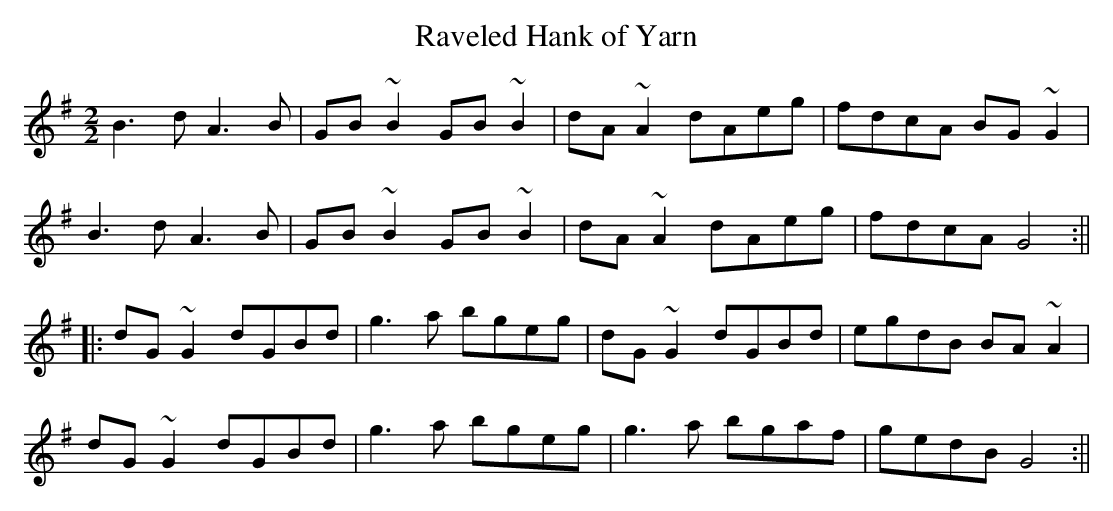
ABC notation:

X:1
T:Raveled Hank of Yarn
M:2/2
L:1/8
K:G
B3d A3B|GB~B2 GB~B2|dA~A2 dAeg|fdcA BG~G2|
B3d A3B|GB~B2 GB~B2|dA~A2 dAeg|fdcA G4:||
||:dG~G2 dGBd|g3a bgeg|dG~G2 dGBd|egdB BA~A2|
dG~G2 dGBd|g3a bgeg|g3a bgaf|gedB G4:||
